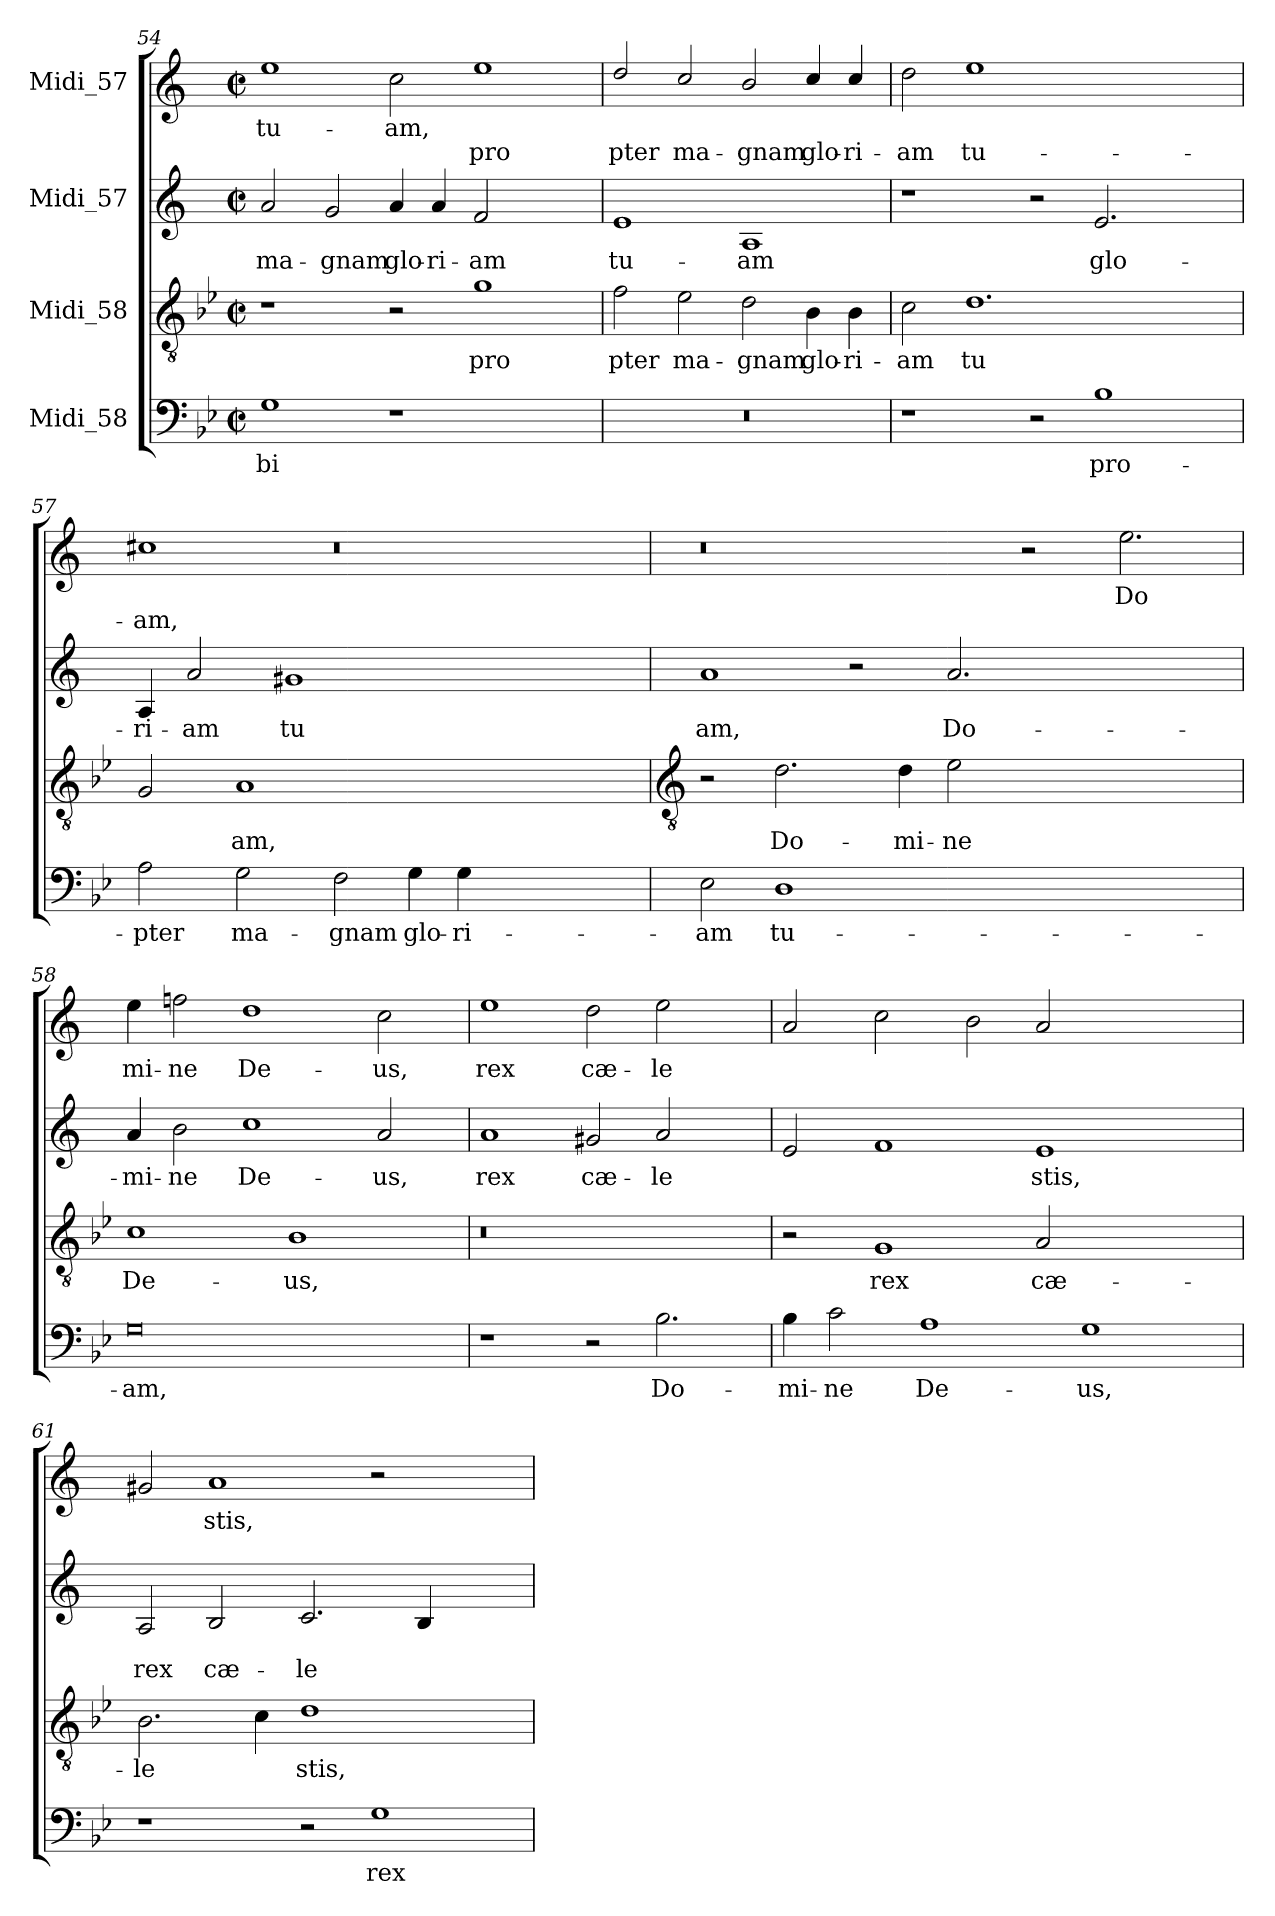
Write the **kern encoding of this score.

**kern	**text	**kern	**text	**kern	**text	**text	**kern	**text	**text
*part4	*part4	*part3	*part3	*part2	*part2	*part2	*part1	*part1	*part1
*staff4	*staff4	*staff3	*staff3	*staff2	*staff2	*staff2	*staff1	*staff1	*staff1
*I"Midi_58	*	*I"Midi_58	*	*I"Midi_57	*	*	*I"Midi_57	*	*
*clefF4	*	*clefGv2	*	*clefG2	*	*	*clefG2	*	*
*	*	*	*	*ITrd1c2	*	*	*ITrd1c2	*	*
*k[b-e-]	*	*k[b-e-]	*	*k[b-e-]	*	*	*k[b-e-]	*	*
*B-:	*	*B-:	*	*B-:	*	*	*B-:	*	*
*M4/2	*	*M4/2	*	*M4/2	*	*	*M4/2	*	*
*met(c|)	*	*met(c|)	*	*met(c|)	*	*	*met(c|)	*	*
=54	=54	=54	=54	=54	=54	=54	=54	=54	=54
!	!LO:LY:b	!	!	!	!LO:LY:b	!	!	!LO:LY:b	!
*	*	*	*	*	*	*	*^	*	*
1G	-bi	1r	.	2g	ma-	.	1dd	0ryy	tu-	.
!	!	!	!	!	!LO:LY:b	!	!	!	!	!
.	.	.	.	2f	-gnam	.	.	.	.	.
!	!	!	!	!	!LO:LY:b	!	!	!	!LO:LY:b	!
1r	.	2r	.	4g	glo-	.	2b-	.	-am,	.
!	!	!	!	!	!LO:LY:b	!	!	!	!	!
.	.	.	.	4g	-ri-	.	.	.	.	.
!	!	!	!LO:LY:b	!	!LO:LY:b	!	!	!	!	!LO:LY:b
.	.	1g	pro	2e-	-am	.	1dd	.	.	pro
2ryy	.	.	.	2ryy	.	.	.	2ryy	.	.
=54	=54	=54	=54	=54	=54	=54	=54	=54	=54	=54
!	!	!	!LO:LY:b	!	!LO:LY:b	!	!	!	!	!LO:LY:b
0r	.	2f	pter	1d	tu-	.	2cc	0ryy	.	pter
!	!	!	!LO:LY:b	!	!	!	!	!	!	!LO:LY:b
.	.	2e-	ma-	.	.	.	2b-	.	.	ma-
!	!	!	!LO:LY:b	!	!LO:LY:b	!	!	!	!	!LO:LY:b
.	.	2d	-gnam	1G	-am	.	2a	.	.	-gnam
!	!	!	!LO:LY:b	!	!	!	!	!	!	!LO:LY:b
.	.	4B-	glo-	.	.	.	4b-	.	.	glo-
!	!	!	!LO:LY:b	!	!	!	!	!	!	!LO:LY:b
.	.	4B-	-ri-	.	.	.	4b-	.	.	-ri-
=56	=56	=56	=56	=56	=56	=56	=56	=56	=56	=56
!	!	!	!LO:LY:b	!	!	!	!	!	!	!LO:LY:b
1r	.	2c	-am	1r	.	.	2cc	0ryy	.	-am
!	!	!	!LO:LY:b	!	!	!	!	!	!	!LO:LY:b
.	.	1.d	tu	.	.	.	1dd	.	.	tu-
2r	.	.	.	2r	.	.	.	.	.	.
!	!LO:LY:b	!	!	!	!LO:LY:b	!	!	!	!	!
1B-	pro-	.	.	2.d	glo-	.	2ryy	.	.	.
.	.	2ryy	.	.	.	.	2ryy	2ryy	.	.
.	.	.	.	4ryy	.	.	.	.	.	.
!!LO:LB:g=z	!!
=57	=57	=57	=57	=57	=57	=57	=57	=57	=57	=57
!	!LO:LY:b	!	!	!	!LO:LY:b	!	!	!	!	!LO:LY:b
2A	-pter	2G	.	4G	-ri-	.	1bn	0ryy	.	-am,
!	!	!	!	!	!LO:LY:b	!	!	!	!	!
.	.	.	.	2g	-am	.	.	.	.	.
!	!LO:LY:b	!	!LO:LY:b	!	!	!	!	!	!	!
2G	ma-	1A	am,	.	.	.	.	.	.	.
!	!	!	!	!	!LO:LY:b	!	!	!	!	!
.	.	.	.	1f#X	tu	.	.	.	.	.
!	!LO:LY:b	!	!	!	!	!	!	!	!	!
2F	-gnam	.	.	.	.	.	0r	.	.	.
!	!LO:LY:b	!	!	!	!	!	!	!	!	!
4G	glo-	1.ryy	.	.	.	.	.	.	.	.
!	!LO:LY:b	!	!	!	!	!	!	!	!	!
4G	-ri-	.	.	1ryy	.	.	.	.	.	.
1ryy	.	.	.	.	.	.	.	1ryy	.	.
.	.	.	.	4ryy	.	.	.	.	.	.
!!LO:LB:g=z	!!
=58A	=58A	=58A	=58A	=58A	=58A	=58A	=58A	=58A	=58A	=58A
*	*	*clefGv2	*	*	*	*	*	*	*	*
!	!LO:LY:b	!	!	!	!LO:LY:b	!	!	!	!	!
2E-	-am	2r	.	1g	am,	.	0r	0ryy	.	.
!	!LO:LY:b	!	!LO:LY:b	!	!	!	!	!	!	!
1D	tu-	2.d	Do-	.	.	.	.	.	.	.
.	.	.	.	2r	.	.	.	.	.	.
!	!	!	!LO:LY:b	!	!	!	!	!	!	!
.	.	4d	-mi-	.	.	.	.	.	.	.
!	!	!	!LO:LY:b	!	!LO:LY:b	!	!	!	!	!
1..ryy	.	2e-	-ne	2.g	Do-	.	.	.	.	.
.	.	1ryy	.	.	.	.	2r	1ryy	.	.
.	.	.	.	1ryy	.	.	.	.	.	.
!	!	!	!	!	!	!	!	!	!LO:LY:b	!
.	.	.	.	.	.	.	2.dd	.	Do	.
.	.	4ryy	.	.	.	.	.	4ryy	.	.
!!LO:LB:g=z	!!
=58B	=58B	=58B	=58B	=58B	=58B	=58B	=58B	=58B	=58B	=58B
!	!LO:LY:b	!	!LO:LY:b	!	!LO:LY:b	!	!	!	!LO:LY:b	!
0G	-am,	1c	De-	4g	-mi-	.	4dd	1ryy	mi-	.
!	!	!	!	!	!LO:LY:b	!	!	!	!LO:LY:b	!
.	.	.	.	2a	-ne	.	2ee-X	.	-ne	.
!	!	!	!	!	!LO:LY:b	!	!	!	!LO:LY:b	!
.	.	.	.	1b-	De-	.	1cc	.	De-	.
!	!	!	!LO:LY:b	!	!	!	!	!	!	!
.	.	1B-	-us,	.	.	.	.	1ryy	.	.
!	!	!	!	!	!LO:LY:b	!	!	!	!LO:LY:b	!
.	.	.	.	2g	-us,	.	2b-	.	-us,	.
4ryy	.	4ryy	.	.	.	.	.	4ryy	.	.
=59A	=59A	=59A	=59A	=59A	=59A	=59A	=59A	=59A	=59A	=59A
!	!	!	!	!	!LO:LY:b	!	!	!	!LO:LY:b	!
1r	.	0r	.	1g	rex	.	1dd	0ryy	rex	.
!	!	!	!	!	!LO:LY:b	!	!	!	!LO:LY:b	!
2r	.	.	.	2f#X	cæ-	.	2cc	.	cæ-	.
!	!LO:LY:b	!	!	!	!LO:LY:b	!	!	!	!LO:LY:b	!
2.B-	Do-	.	.	2g	-le	.	2dd	.	-le	.
.	.	4ryy	.	4ryy	.	.	4ryy	4ryy	.	.
=60A	=60A	=60A	=60A	=60A	=60A	=60A	=60A	=60A	=60A	=60A
!	!LO:LY:b	!	!	!	!	!	!	!	!	!
4B-	-mi-	2r	.	2d	.	.	2g	0ryy	.	.
!	!LO:LY:b	!	!	!	!	!	!	!	!	!
2c	-ne	.	.	.	.	.	.	.	.	.
!	!	!	!LO:LY:b	!	!	!	!	!	!	!
.	.	1G	rex	1e-	.	.	2b-	.	.	.
!	!LO:LY:b	!	!	!	!	!	!	!	!	!
1A	De-	.	.	.	.	.	.	.	.	.
.	.	.	.	.	.	.	2a	.	.	.
!	!	!	!LO:LY:b	!	!LO:LY:b	!	!	!	!	!
.	.	2A	cæ-	1d	stis,	.	2g	.	.	.
!	!LO:LY:b	!	!	!	!	!	!	!	!	!
1G	-us,	.	.	.	.	.	.	.	.	.
.	.	2.ryy	.	.	.	.	2.ryy	2.ryy	.	.
.	.	.	.	4ryy	.	.	.	.	.	.
=61A	=61A	=61A	=61A	=61A	=61A	=61A	=61A	=61A	=61A	=61A
!	!	!	!LO:LY:b	!	!	!LO:LY:b	!	!	!	!
1r	.	2.B-	-le	2G	.	rex	2f#X	0ryy	.	.
!	!	!	!	!	!	!LO:LY:b	!	!	!LO:LY:b	!
.	.	.	.	2A	.	cæ-	1g	.	stis,	.
.	.	4c	.	.	.	.	.	.	.	.
!	!	!	!LO:LY:b	!	!	!LO:LY:b	!	!	!	!
2r	.	1d	stis,	2.B-	.	-le	.	.	.	.
!	!LO:LY:b	!	!	!	!	!	!	!	!	!
1G	rex	.	.	.	.	.	2r	.	.	.
.	.	.	.	4A	.	.	.	.	.	.
.	.	2ryy	.	2ryy	.	.	2ryy	2ryy	.	.
*	*	*	*	*	*	*	*v	*v	*	*
=	=	=	=	=	=	=	=	=	=
*-	*-	*-	*-	*-	*-	*-	*-	*-	*-
